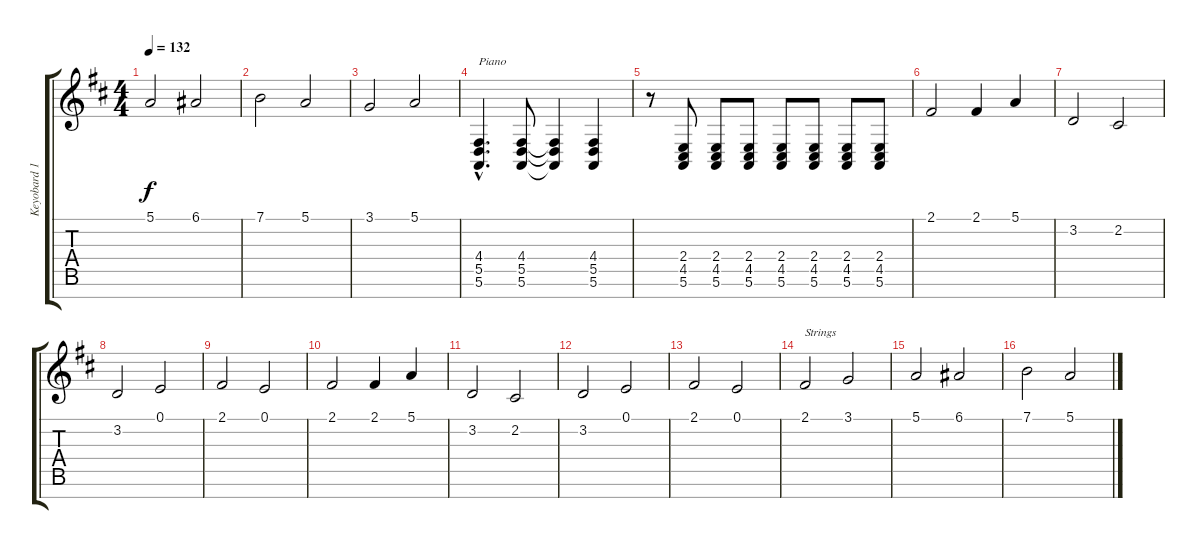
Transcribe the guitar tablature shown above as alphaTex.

\track ("Keyobard 1" "Keyobard 1") {instrument synthstrings1}
\staff {score tabs}
\tuning (E4 B3 G3 D3 A2 E2 B1) {hide}
\ts (4 4)
\tempo 132
\clef g2
\ks d
5.1.2{dy f} 6.1.2 |
7.1.2 5.1.2 |
3.1.2 5.1.2 |
(4.4{hac} 5.5{hac} 5.6{hac}).4{d txt "Piano" instrument acousticgrandpiano} (4.4 5.5 5.6).8 (4.4{t} 5.5{t} 5.6{t}).4 (4.4 5.5 5.6).4 |
r.8 (2.4 4.5 5.6).8 (2.4 4.5 5.6).8 (2.4 4.5 5.6).8 (2.4 4.5 5.6).8 (2.4 4.5 5.6).8 (2.4 4.5 5.6).8 (2.4 4.5 5.6).8 |
2.1.2 2.1.4 5.1.4 |
3.2.2 2.2.2 |
3.2.2 0.1.2 |
2.1.2 0.1.2 |
2.1.2 2.1.4 5.1.4 |
3.2.2 2.2.2 |
3.2.2 0.1.2 |
2.1.2 0.1.2 |
2.1.2{txt "Strings" instrument stringensemble1} 3.1.2 |
5.1.2 6.1.2 |
7.1.2 5.1.2
